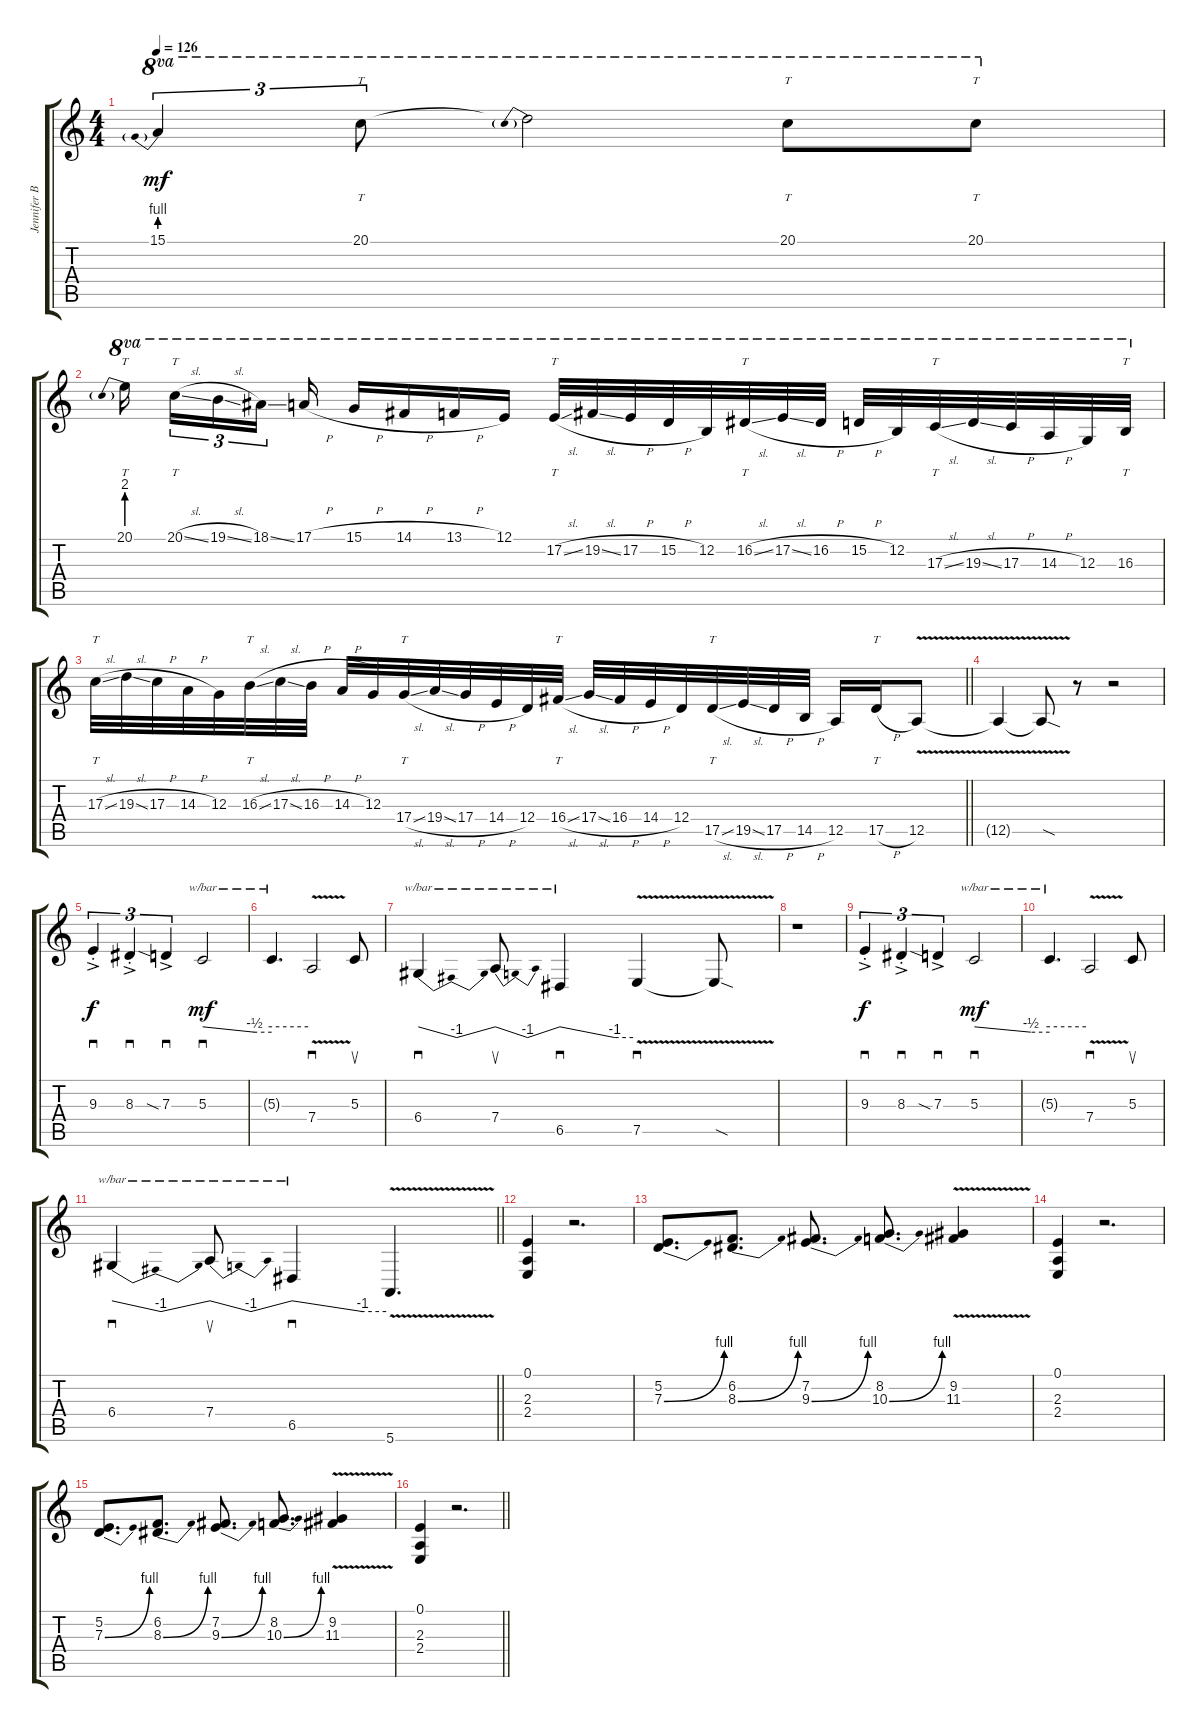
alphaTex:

\track ("Jennifer Batten Lead Overdub" "Jennifer B") {instrument cello}
\staff {score tabs}
\tuning (E4 B3 G3 D3 A2 E2) {hide}
\ts (4 4)
\tempo 126
\clef g2
\ks c
15.1{be (prebend 0 4 60 4) t}.4{tu (3 2) ot 8va dy mf} 20.1.8{tt tu (3 2) ot 8va} 20.1{be (prebend 0 4 60 4) t}.2{ot 8va} 20.1{be (hold 40 0 60 0)}.8{tt ot 8va} 20.1.8{tt ot 8va} |
20.1{be (prebend 0 8 60 8)}.16{tt ot 8va beam splitsecondary} 20.1{sl}.16{tt tu (3 2) ot 8va} 19.1{sl}.16{tu (3 2) ot 8va} 18.1{ss}.16{tu (3 2) ot 8va beam splitsecondary} 17.1{h}.16{ot 8va} 15.1{h}.16{ot 8va} 14.1{h}.16{ot 8va} 13.1{h}.16{ot 8va} 12.1.16{ot 8va} 17.2{sl}.32{tt ot 8va} 19.2{sl}.32{ot 8va} 17.2{h}.32{ot 8va} 15.2{h}.32{ot 8va} 12.2.32{ot 8va} 16.2{sl}.32{tt ot 8va} 17.2{sl}.32{ot 8va} 16.2{h}.32{ot 8va} 15.2{h}.32{ot 8va} 12.2.32{ot 8va} 17.3{sl}.32{tt ot 8va} 19.3{sl}.32{ot 8va} 17.3{h}.32{ot 8va} 14.3{h}.32{ot 8va} 12.3.32{ot 8va} 16.3.32{tt ot 8va} |
\barLineRight lightlight
17.3{sl}.32{tt} 19.3{sl}.32 17.3{h}.32 14.3{h}.32 12.3.32 16.3{sl}.32{tt} 17.3{sl}.32 16.3{h}.32 14.3{h}.32 12.3.32 17.4{sl}.32{tt} 19.4{sl}.32 17.4{h}.32 14.4{h}.32 12.4.32 16.4{sl}.32{tt} 17.4{sl}.32 16.4{h}.32 14.4{h}.32 12.4.32 17.5{sl}.32{tt} 19.5{sl}.32 17.5{h}.32 14.5{h}.32 12.5.16 17.5{h}.16{tt} 12.5{v}.8 |
12.5{v t}.4 12.5{sod t}.8 r.8 r.2 |
9.3{ac st}.4{sd tu (3 2) dy f} 8.3{ac st}.4{sd tu (3 2)} 7.3{sia ac}.4{sd tu (3 2)} 5.3.2{sd tbe (custom default 0 0 45 -2 60 -2) dy mf} |
5.3{t}.4{d tbe (hold default 0 0 60 0)} 7.4{v}.2{sd} 5.3.8{su} |
6.4.4{sd tbe (dip default 0 0 30 -4 60 0)} 7.4.8{su tbe (dip default 0 0 30 -4 60 0)} 6.5.4{sd tbe (custom default 0 0 45 -4 60 -4)} 7.5{v}.4{sd} 7.5{sod t}.8 |
r.1 |
9.3{ac st}.4{sd tu (3 2) dy f} 8.3{ac st}.4{sd tu (3 2)} 7.3{sia ac}.4{sd tu (3 2)} 5.3.2{sd tbe (custom default 0 0 45 -2 60 -2) dy mf} |
5.3{t}.4{d tbe (hold default 0 0 60 0)} 7.4{v}.2{sd} 5.3.8{su} |
\barLineRight lightlight
6.4.4{sd tbe (dip default 0 0 30 -4 60 0)} 7.4.8{su tbe (dip default 0 0 30 -4 60 0)} 6.5.4{sd tbe (custom default 0 0 45 -4 60 -4)} 5.6{v}.4{d} |
(0.1 2.3 2.4).4 r.2{d} |
(5.2 7.3{be (bend 0 0 60 4)}).8{d} (6.2 8.3{be (bend 0 0 60 4)}).8{d} (7.2 9.3{be (bend 0 0 60 4)}).8{d} (8.2 10.3{be (bend 0 0 60 4)}).8{d} (9.2{v} 11.3{v}).4 |
(0.1 2.3 2.4).4 r.2{d} |
(5.2 7.3{be (bend 0 0 60 4)}).8{d} (6.2 8.3{be (bend 0 0 60 4)}).8{d} (7.2 9.3{be (bend 0 0 60 4)}).8{d} (8.2 10.3{be (bend 0 0 60 4)}).8{d} (9.2{v} 11.3{v}).4 |
\barLineRight lightlight
(0.1 2.3 2.4).4 r.2{d}
